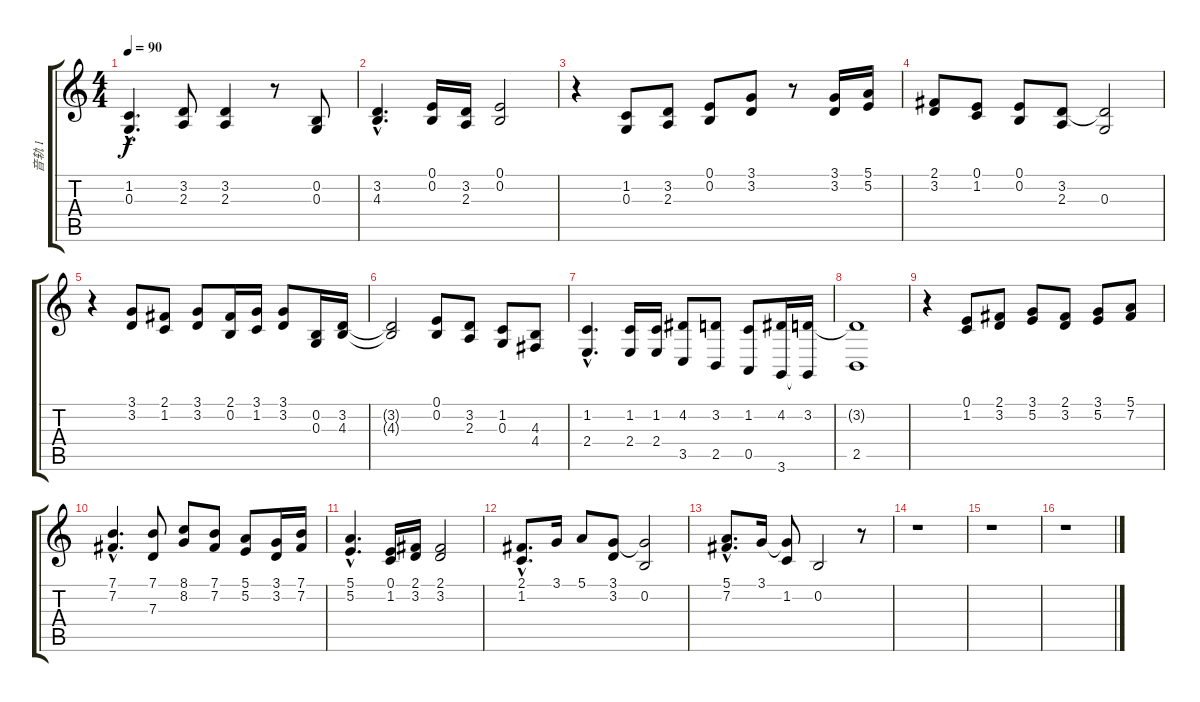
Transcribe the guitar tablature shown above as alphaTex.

\track ("音轨 1" "音轨 1") {instrument acousticgrandpiano}
\staff {score tabs}
\tuning (E4 B3 G3 D3 A2 E2) {hide}
\ts (4 4)
\tempo 90
\clef g2
\ks c
(1.2{hac} 0.3{hac}).4{d dy f} (3.2 2.3).8 (3.2 2.3).4 r.8 (0.2 0.3).8 |
(3.2{hac} 4.3{hac}).4{d} (0.1 0.2).16 (3.2 2.3).16 (0.1 0.2).2 |
r.4 (1.2 0.3).8 (3.2 2.3).8 (0.1 0.2).8 (3.1 3.2).8 r.8 (3.1 3.2).16 (5.1 5.2).16 |
(2.1 3.2).8 (0.1 1.2).8 (0.1 0.2).8 (3.2 2.3).8 (3.2{t} 0.3).2 |
r.4 (3.1 3.2).8 (2.1 1.2).8 (3.1 3.2).8 (2.1 0.2).16 (3.1 1.2).16 (3.1 3.2).8 (0.2 0.3).16 (3.2 4.3).16 |
(3.2{t} 4.3{t}).2 (0.1 0.2).8 (3.2 2.3).8 (1.2 0.3).8 (4.3 4.4).8 |
(1.2{hac} 2.4{hac}).4{d} (1.2 2.4).16 (1.2 2.4).16 (4.2 3.5).8 (3.2 2.5).8 (1.2 0.5).8 (4.2 3.6).16 (3.2 3.6{t}).16 |
(3.2{t} 2.5).1 |
r.4 (0.1 1.2).8 (2.1 3.2).8 (3.1 5.2).8 (2.1 3.2).8 (3.1 5.2).8 (5.1 7.2).8 |
(7.1{hac} 7.2{hac}).4{d} (7.1 7.3).8 (8.1 8.2).8 (7.1 7.2).8 (5.1 5.2).8 (3.1 3.2).16 (7.1 7.2).16 |
(5.1{hac} 5.2{hac}).4{d} (0.1 1.2).16 (2.1 3.2).16 (2.1 3.2).2 |
(2.1{hac} 1.2{hac}).8{d} 3.1.16 5.1.8 (3.1 3.2).8 (3.1{t} 0.2).2 |
(5.1{hac} 7.2{hac}).8{d} 3.1.16 (3.1{t} 1.2).8 0.2.2 r.8 |
r.1 |
r.1 |
r.1
